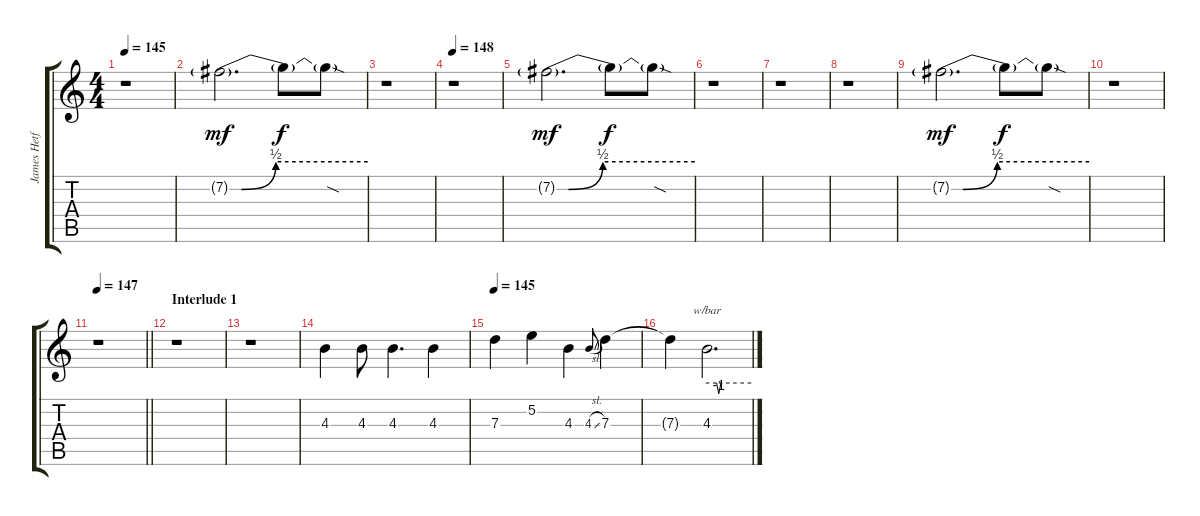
\track ("James Hetfield (Supp. Vox)" "James Hetf") {instrument overdrivenguitar}
\staff {score tabs}
\tuning (E4 B3 G3 D3 A2 E2) {hide}
\ts (4 4)
\tempo 145
\clef g2
\ks c
r.1{dy f} |
7.2{be (custom 0 0 5 0 20 2 60 2) g}.2{d dy mf} 7.2{t}.8{dy f} 7.2{sod t}.8 |
r.1 |
\tempo 148
r.1 |
7.2{be (custom 0 0 5 0 20 2 60 2) g}.2{d dy mf} 7.2{t}.8{dy f} 7.2{sod t}.8 |
r.1 |
r.1 |
r.1 |
7.2{be (custom 0 0 5 0 20 2 60 2) g}.2{d dy mf} 7.2{t}.8{dy f} 7.2{sod t}.8 |
r.1 |
\tempo 147
\barLineRight lightlight
r.1 |
\section ("" "Interlude 1")
r.1 |
r.1 |
4.3.4 4.3.8 4.3.4{d} 4.3.4 |
\tempo 145
7.3.4 5.2.4 4.3.4 4.3{sl}.8{gr onbeat} 7.3.4 |
7.3{t}.4 4.3.2{d tbe (custom default 0 0 13 0 16 -4 19 0 60 0)}
